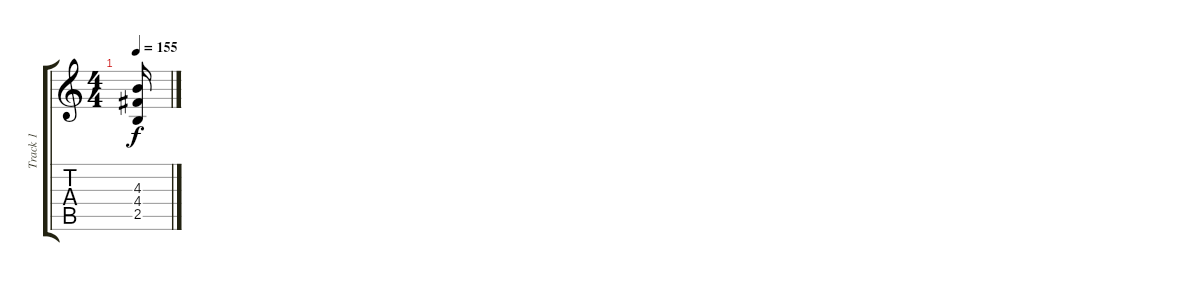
\track ("Track 1" "Track 1") {instrument overdrivenguitar}
\staff {score tabs}
\tuning (E4 B3 G3 D3 A2 E2) {hide}
\ts (4 4)
\tempo 155
\clef g2
\ks c
(4.3 4.4 2.5).16{dy f}
